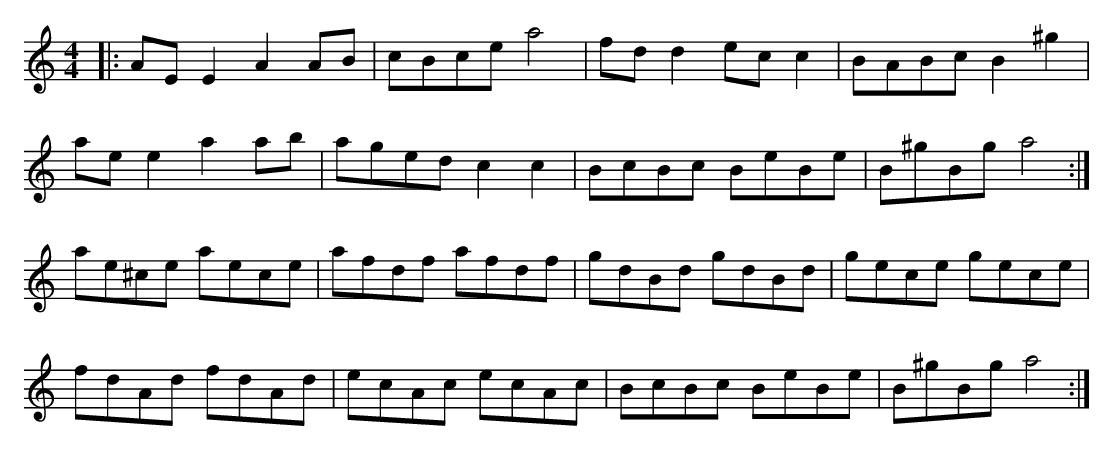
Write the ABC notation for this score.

X:1
M:4/4
K:Amin
|:AE E2 A2 AB|cBce a4|fd d2 ec c2|BABc B2 ^g2|
ae e2 a2 ab|aged c2 c2|BcBc BeBe|B^gBg a4:|
ae^ce aece|afdf afdf|gdBd gdBd|gece gece|
fdAd fdAd|ecAc ecAc|BcBc BeBe|B^gBg a4:|
